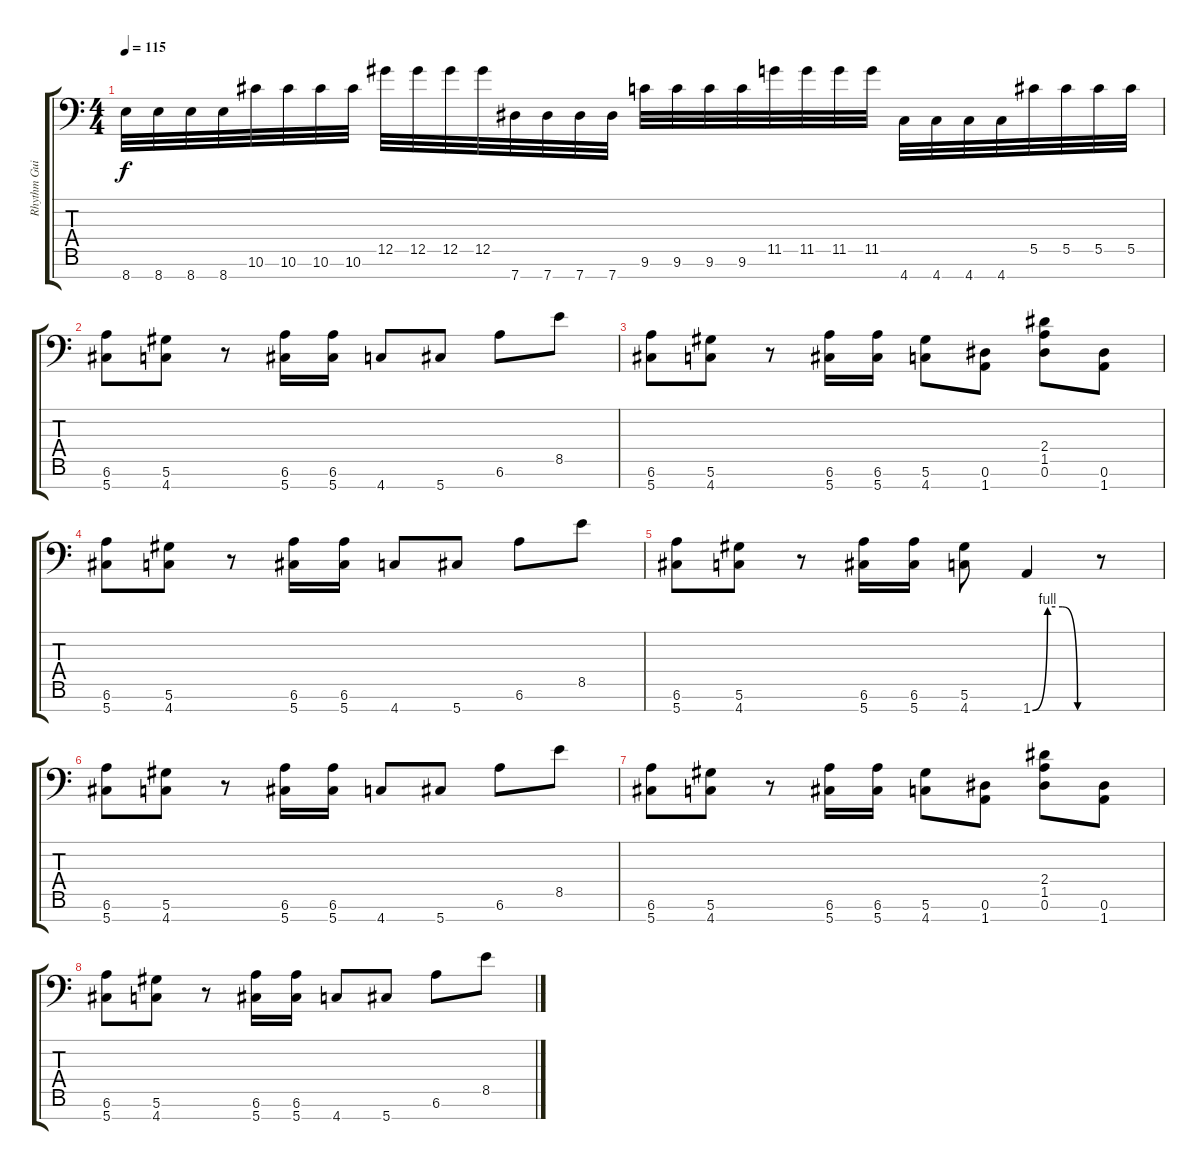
\track ("Rhythm Guitar" "Rhythm Gui") {instrument distortionguitar}
\staff {score tabs}
\tuning (Eb4 Bb3 F3 Db3 Ab2 Eb2 Ab1) {hide}
\ts (4 4)
\tempo 115
\clef f4
\ks c
8.7.32{dy f} 8.7.32 8.7.32 8.7.32 10.6.32 10.6.32 10.6.32 10.6.32 12.5.32 12.5.32 12.5.32 12.5.32 7.7.32 7.7.32 7.7.32 7.7.32 9.6.32 9.6.32 9.6.32 9.6.32 11.5.32 11.5.32 11.5.32 11.5.32 4.7.32 4.7.32 4.7.32 4.7.32 5.5.32 5.5.32 5.5.32 5.5.32 |
(6.6 5.7).8 (5.6 4.7).8 r.8 (6.6 5.7).16 (6.6 5.7).16 4.7.8 5.7.8 6.6.8 8.5.8 |
(6.6 5.7).8 (5.6 4.7).8 r.8 (6.6 5.7).16 (6.6 5.7).16 (5.6 4.7).8 (0.6 1.7).8 (2.4 1.5 0.6).8 (0.6 1.7).8 |
(6.6 5.7).8 (5.6 4.7).8 r.8 (6.6 5.7).16 (6.6 5.7).16 4.7.8 5.7.8 6.6.8 8.5.8 |
(6.6 5.7).8 (5.6 4.7).8 r.8 (6.6 5.7).16 (6.6 5.7).16 (5.6 4.7).8 1.7{be (custom 0 0 15 4 30 4 45 0 60 0)}.4 r.8 |
(6.6 5.7).8 (5.6 4.7).8 r.8 (6.6 5.7).16 (6.6 5.7).16 4.7.8 5.7.8 6.6.8 8.5.8 |
(6.6 5.7).8 (5.6 4.7).8 r.8 (6.6 5.7).16 (6.6 5.7).16 (5.6 4.7).8 (0.6 1.7).8 (2.4 1.5 0.6).8 (0.6 1.7).8 |
(6.6 5.7).8 (5.6 4.7).8 r.8 (6.6 5.7).16 (6.6 5.7).16 4.7.8 5.7.8 6.6.8 8.5.8
